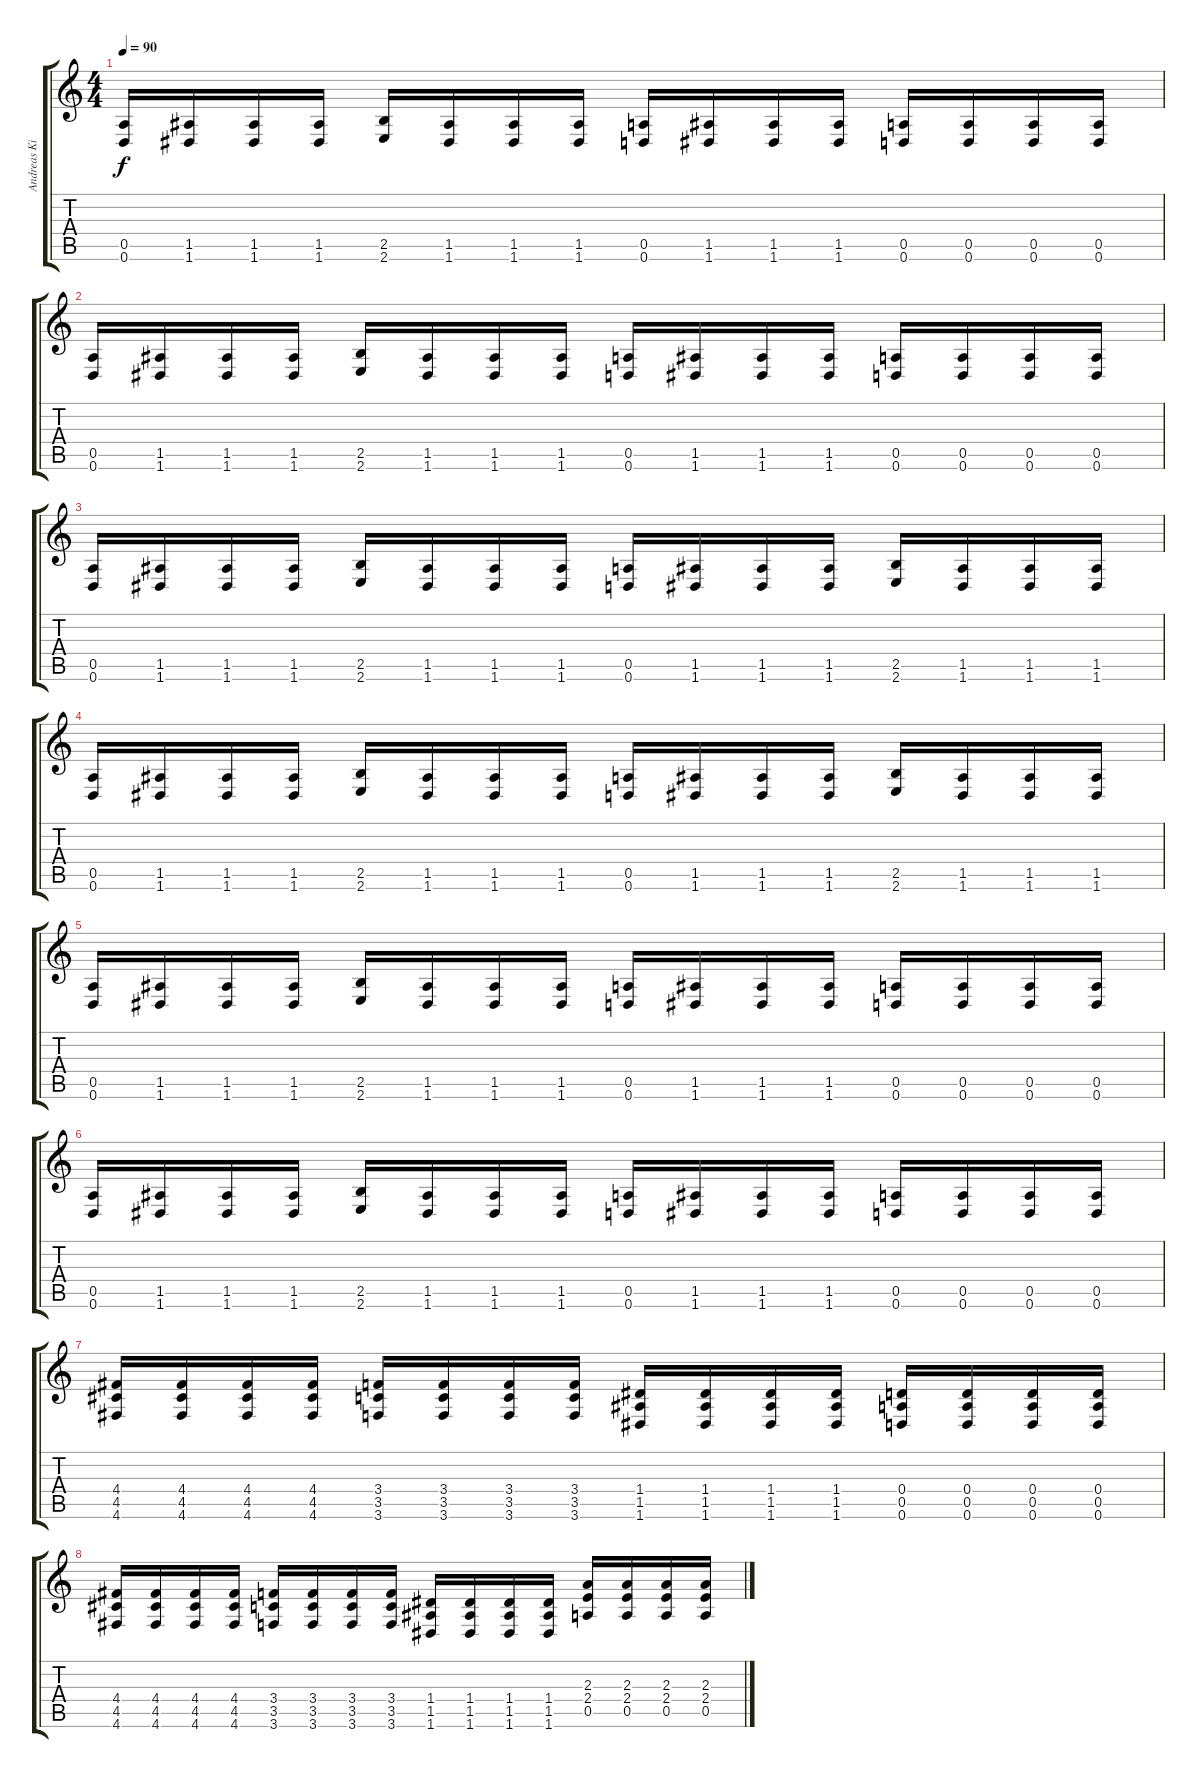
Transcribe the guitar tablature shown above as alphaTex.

\track ("Andreas Kisser" "Andreas Ki") {instrument distortionguitar}
\staff {score tabs}
\tuning (E4 B3 G3 D3 A2 D2) {hide}
\ts (4 4)
\tempo 90
\clef g2
\ks c
(0.5 0.6).16{dy f} (1.5 1.6).16 (1.5 1.6).16 (1.5 1.6).16 (2.5 2.6).16 (1.5 1.6).16 (1.5 1.6).16 (1.5 1.6).16 (0.5 0.6).16 (1.5 1.6).16 (1.5 1.6).16 (1.5 1.6).16 (0.5 0.6).16 (0.5 0.6).16 (0.5 0.6).16 (0.5 0.6).16 |
(0.5 0.6).16 (1.5 1.6).16 (1.5 1.6).16 (1.5 1.6).16 (2.5 2.6).16 (1.5 1.6).16 (1.5 1.6).16 (1.5 1.6).16 (0.5 0.6).16 (1.5 1.6).16 (1.5 1.6).16 (1.5 1.6).16 (0.5 0.6).16 (0.5 0.6).16 (0.5 0.6).16 (0.5 0.6).16 |
\section ("" "")
(0.5 0.6).16 (1.5 1.6).16 (1.5 1.6).16 (1.5 1.6).16 (2.5 2.6).16 (1.5 1.6).16 (1.5 1.6).16 (1.5 1.6).16 (0.5 0.6).16 (1.5 1.6).16 (1.5 1.6).16 (1.5 1.6).16 (2.5 2.6).16 (1.5 1.6).16 (1.5 1.6).16 (1.5 1.6).16 |
(0.5 0.6).16 (1.5 1.6).16 (1.5 1.6).16 (1.5 1.6).16 (2.5 2.6).16 (1.5 1.6).16 (1.5 1.6).16 (1.5 1.6).16 (0.5 0.6).16 (1.5 1.6).16 (1.5 1.6).16 (1.5 1.6).16 (2.5 2.6).16 (1.5 1.6).16 (1.5 1.6).16 (1.5 1.6).16 |
(0.5 0.6).16 (1.5 1.6).16 (1.5 1.6).16 (1.5 1.6).16 (2.5 2.6).16 (1.5 1.6).16 (1.5 1.6).16 (1.5 1.6).16 (0.5 0.6).16 (1.5 1.6).16 (1.5 1.6).16 (1.5 1.6).16 (0.5 0.6).16 (0.5 0.6).16 (0.5 0.6).16 (0.5 0.6).16 |
(0.5 0.6).16 (1.5 1.6).16 (1.5 1.6).16 (1.5 1.6).16 (2.5 2.6).16 (1.5 1.6).16 (1.5 1.6).16 (1.5 1.6).16 (0.5 0.6).16 (1.5 1.6).16 (1.5 1.6).16 (1.5 1.6).16 (0.5 0.6).16 (0.5 0.6).16 (0.5 0.6).16 (0.5 0.6).16 |
\section ("" "")
(4.4 4.5 4.6).16 (4.4 4.5 4.6).16 (4.4 4.5 4.6).16 (4.4 4.5 4.6).16 (3.4 3.5 3.6).16 (3.4 3.5 3.6).16 (3.4 3.5 3.6).16 (3.4 3.5 3.6).16 (1.4 1.5 1.6).16 (1.4 1.5 1.6).16 (1.4 1.5 1.6).16 (1.4 1.5 1.6).16 (0.4 0.5 0.6).16 (0.4 0.5 0.6).16 (0.4 0.5 0.6).16 (0.4 0.5 0.6).16 |
(4.4 4.5 4.6).16 (4.4 4.5 4.6).16 (4.4 4.5 4.6).16 (4.4 4.5 4.6).16 (3.4 3.5 3.6).16 (3.4 3.5 3.6).16 (3.4 3.5 3.6).16 (3.4 3.5 3.6).16 (1.4 1.5 1.6).16 (1.4 1.5 1.6).16 (1.4 1.5 1.6).16 (1.4 1.5 1.6).16 (2.3 2.4 0.5).16 (2.3 2.4 0.5).16 (2.3 2.4 0.5).16 (2.3 2.4 0.5).16
